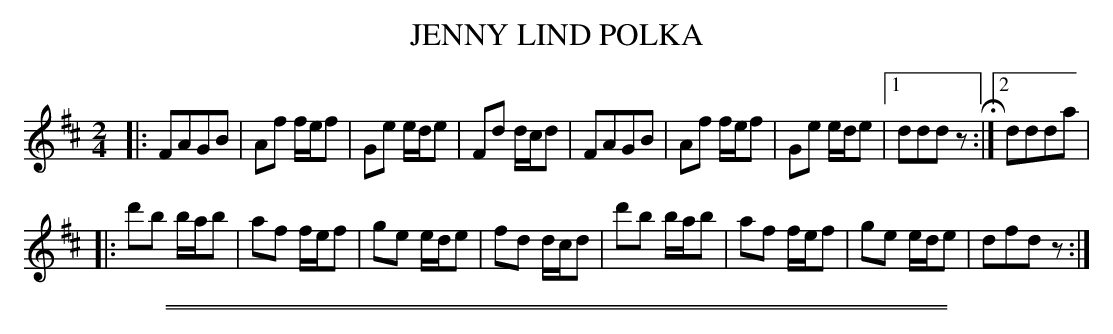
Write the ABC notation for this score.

X:1
T: JENNY LIND POLKA
M: 2/4
L: 1/8
K: D
|:\
FAGB | Af f/e/f | Ge e/d/e | Fd d/c/d |\
FAGB | Af f/e/f | Ge e/d/e |[1 dddz H:|[2 ddda |
|:\
d'b b/a/b | af f/e/f | ge e/d/e | fd d/c/d |\
d'b b/a/b | af f/e/f | ge e/d/e | dfdz :|
